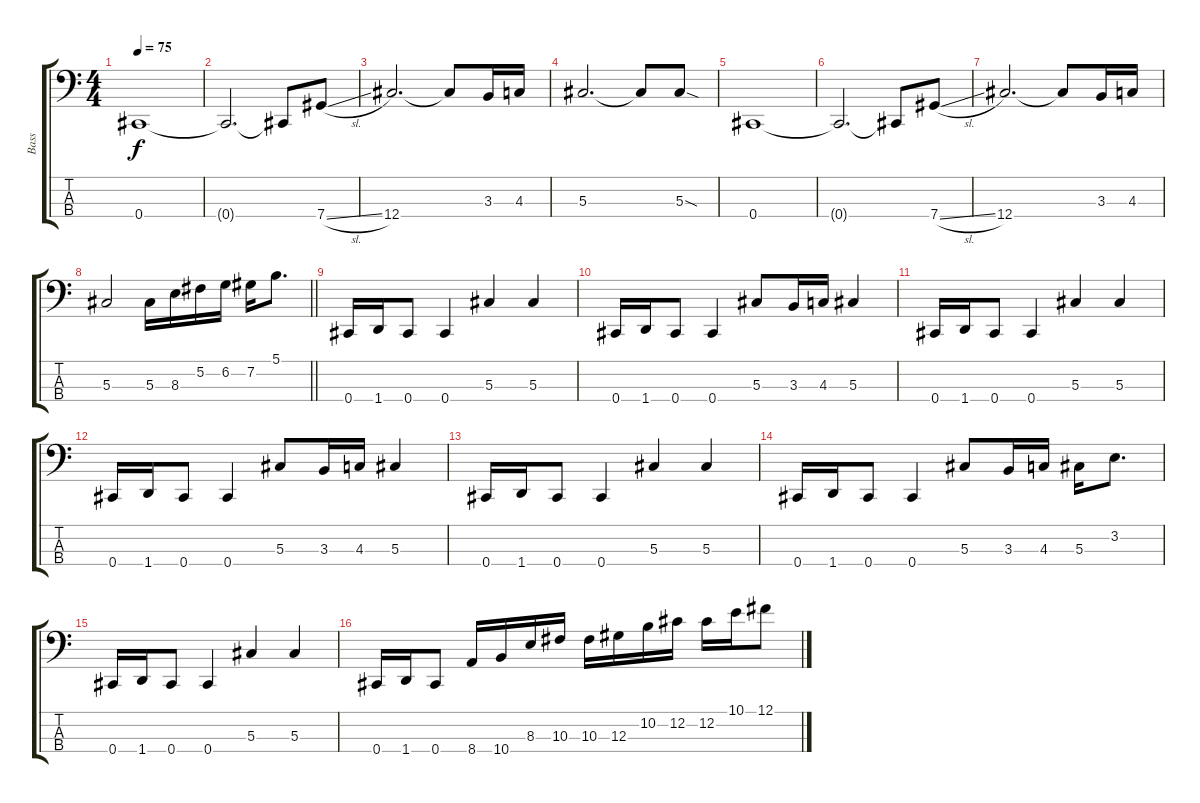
\track ("Bass" "Bass") {instrument electricbasspick}
\staff {score tabs}
\tuning (Gb2 Db2 Ab1 Db1) {hide}
\ts (4 4)
\tempo 75
\clef f4
\ks c
0.4.1{dy f} |
0.4{t}.2{d} 0.4{t}.8 7.4{sl}.8 |
12.4.2{d} 12.4{t}.8 3.3.16 4.3.16 |
5.3.2{d} 5.3{t}.8 5.3{sod}.8 |
0.4.1 |
0.4{t}.2{d} 0.4{t}.8 7.4{sl}.8 |
12.4.2{d} 12.4{t}.8 3.3.16 4.3.16 |
\barLineRight lightlight
5.3.2 5.3.16 8.3.16 5.2.16 6.2.16 7.2.16 5.1.8{d} |
0.4.16 1.4.16 0.4.8 0.4.4 5.3.4 5.3.4 |
0.4.16 1.4.16 0.4.8 0.4.4 5.3.8 3.3.16 4.3.16 5.3.4 |
0.4.16 1.4.16 0.4.8 0.4.4 5.3.4 5.3.4 |
0.4.16 1.4.16 0.4.8 0.4.4 5.3.8 3.3.16 4.3.16 5.3.4 |
0.4.16 1.4.16 0.4.8 0.4.4 5.3.4 5.3.4 |
0.4.16 1.4.16 0.4.8 0.4.4 5.3.8 3.3.16 4.3.16 5.3.16 3.2.8{d} |
0.4.16 1.4.16 0.4.8 0.4.4 5.3.4 5.3.4 |
0.4.16 1.4.16 0.4.8 8.4.16 10.4.16 8.3.16 10.3.16 10.3.16 12.3.16 10.2.16 12.2.16 12.2.16 10.1.16 12.1.8
